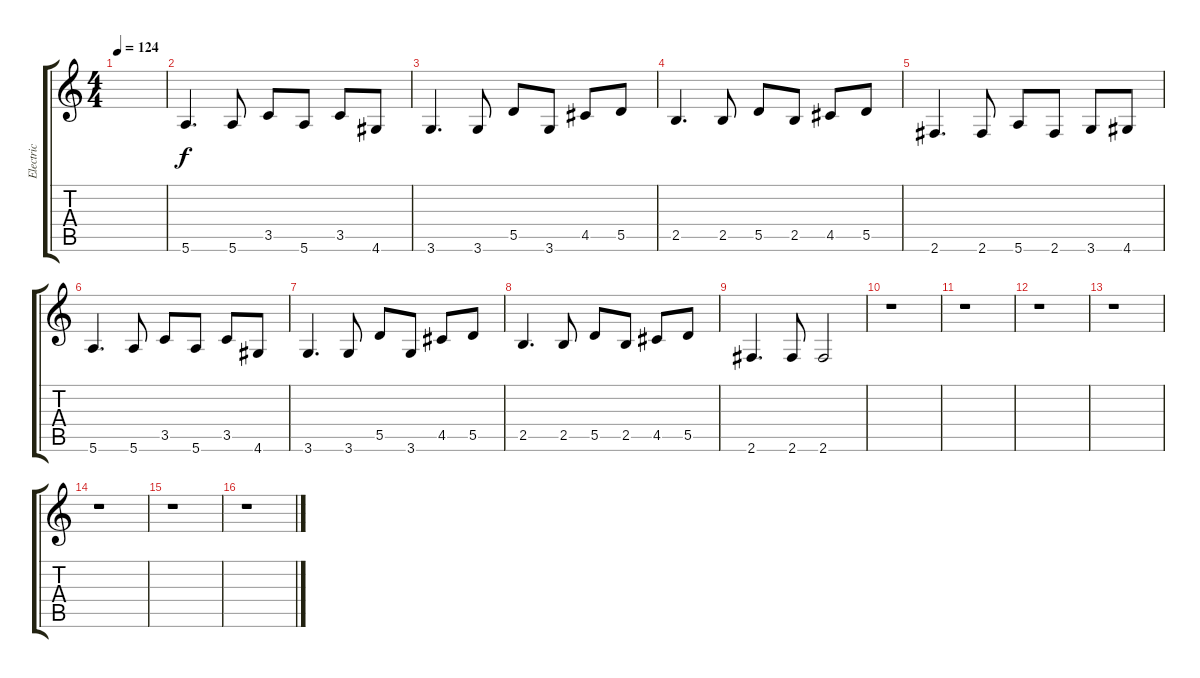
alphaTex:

\track ("Electric" "Electric") {instrument overdrivenguitar}
\staff {score tabs}
\tuning (E4 B3 G3 D3 A2 E2) {hide}
\ts (4 4)
\tempo 124
\clef g2
\ks c
|
5.6.4{d} 5.6.8 3.5.8 5.6.8 3.5.8 4.6.8 |
3.6.4{d} 3.6.8 5.5.8 3.6.8 4.5.8 5.5.8 |
2.5.4{d} 2.5.8 5.5.8 2.5.8 4.5.8 5.5.8 |
2.6.4{d} 2.6.8 5.6.8 2.6.8 3.6.8 4.6.8 |
5.6.4{d} 5.6.8 3.5.8 5.6.8 3.5.8 4.6.8 |
3.6.4{d} 3.6.8 5.5.8 3.6.8 4.5.8 5.5.8 |
2.5.4{d} 2.5.8 5.5.8 2.5.8 4.5.8 5.5.8 |
2.6.4{d} 2.6.8 2.6.2 |
r.1 |
r.1 |
r.1 |
r.1 |
r.1 |
r.1 |
r.1
